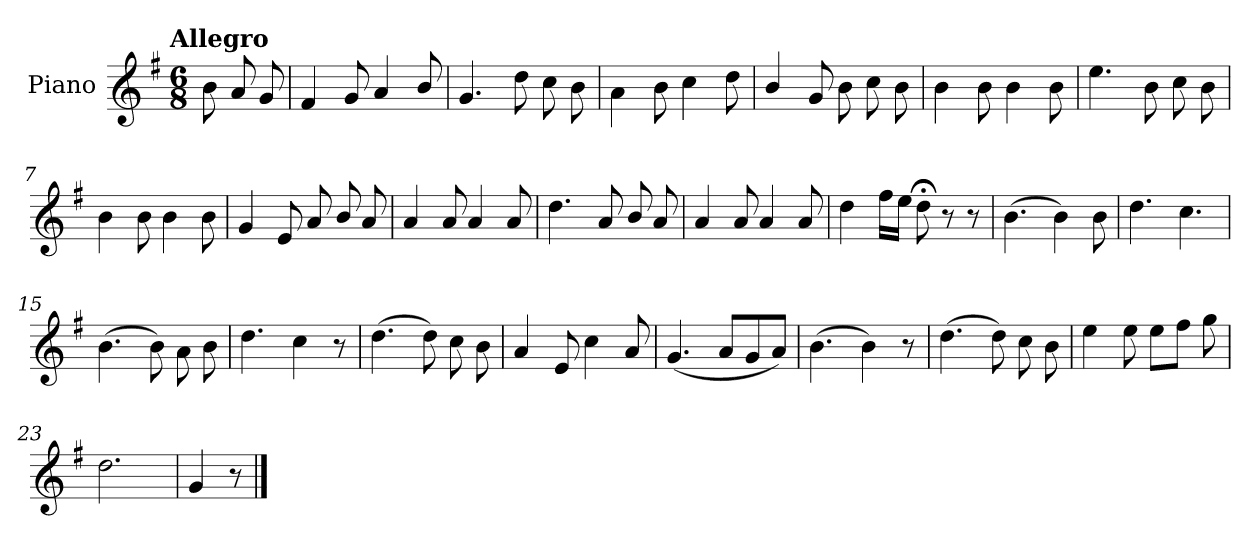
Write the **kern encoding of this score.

**kern
*part1
*staff1
*I"Piano
*I'Pno.
*clefG2
*k[f#]
!!LO:TX:omd:t=Allegro
*M6/8
*MM144
=
8b\
8a/
8g/
=1
4f#/
8g/
4a/
8b/
=2
4.g/
8dd\
8cc\
8b\
=3
4a\
8b\
4cc\
8dd\
!!LO:LB:g=z
=4
4b/
8g/
8b\
8cc\
8b\
=5
4b\
8b\
4b\
8b\
=6
4.ee\
8b\
8cc\
8b\
=7
4b\
8b\
4b\
8b\
=8
4g/
8e/
8a/
8b/
8a/
!!LO:LB:g=z
=9
4a/
8a/
4a/
8a/
=10
4.dd\
8a/
8b/
8a/
=11
4a/
8a/
4a/
8a/
=12
4dd\
16ff#\LL
16ee\JJ
8dd;<\
8r
8r
=13
(>4.b\
4b\)
8b\
=14
4.dd\
4.cc\
!!LO:LB:g=z
=15
(>4.b\
8b\)
8a\
8b\
=16
4.dd\
4cc\
8r
=17
(>4.dd\
8dd\)
8cc\
8b\
=18
4a/
8e/
4cc\
8a/
=19
(<4.g/
8a/L
8g/
8a/J)
!!LO:LB:g=z
=20
(>4.b\
4b\)
8r
=21
(>4.dd\
8dd\)
8cc\
8b\
=22
4ee\
8ee\
8ee\L
8ff#\J
8gg\
=23
2.dd\
=24
4g/
8r
==
*-
